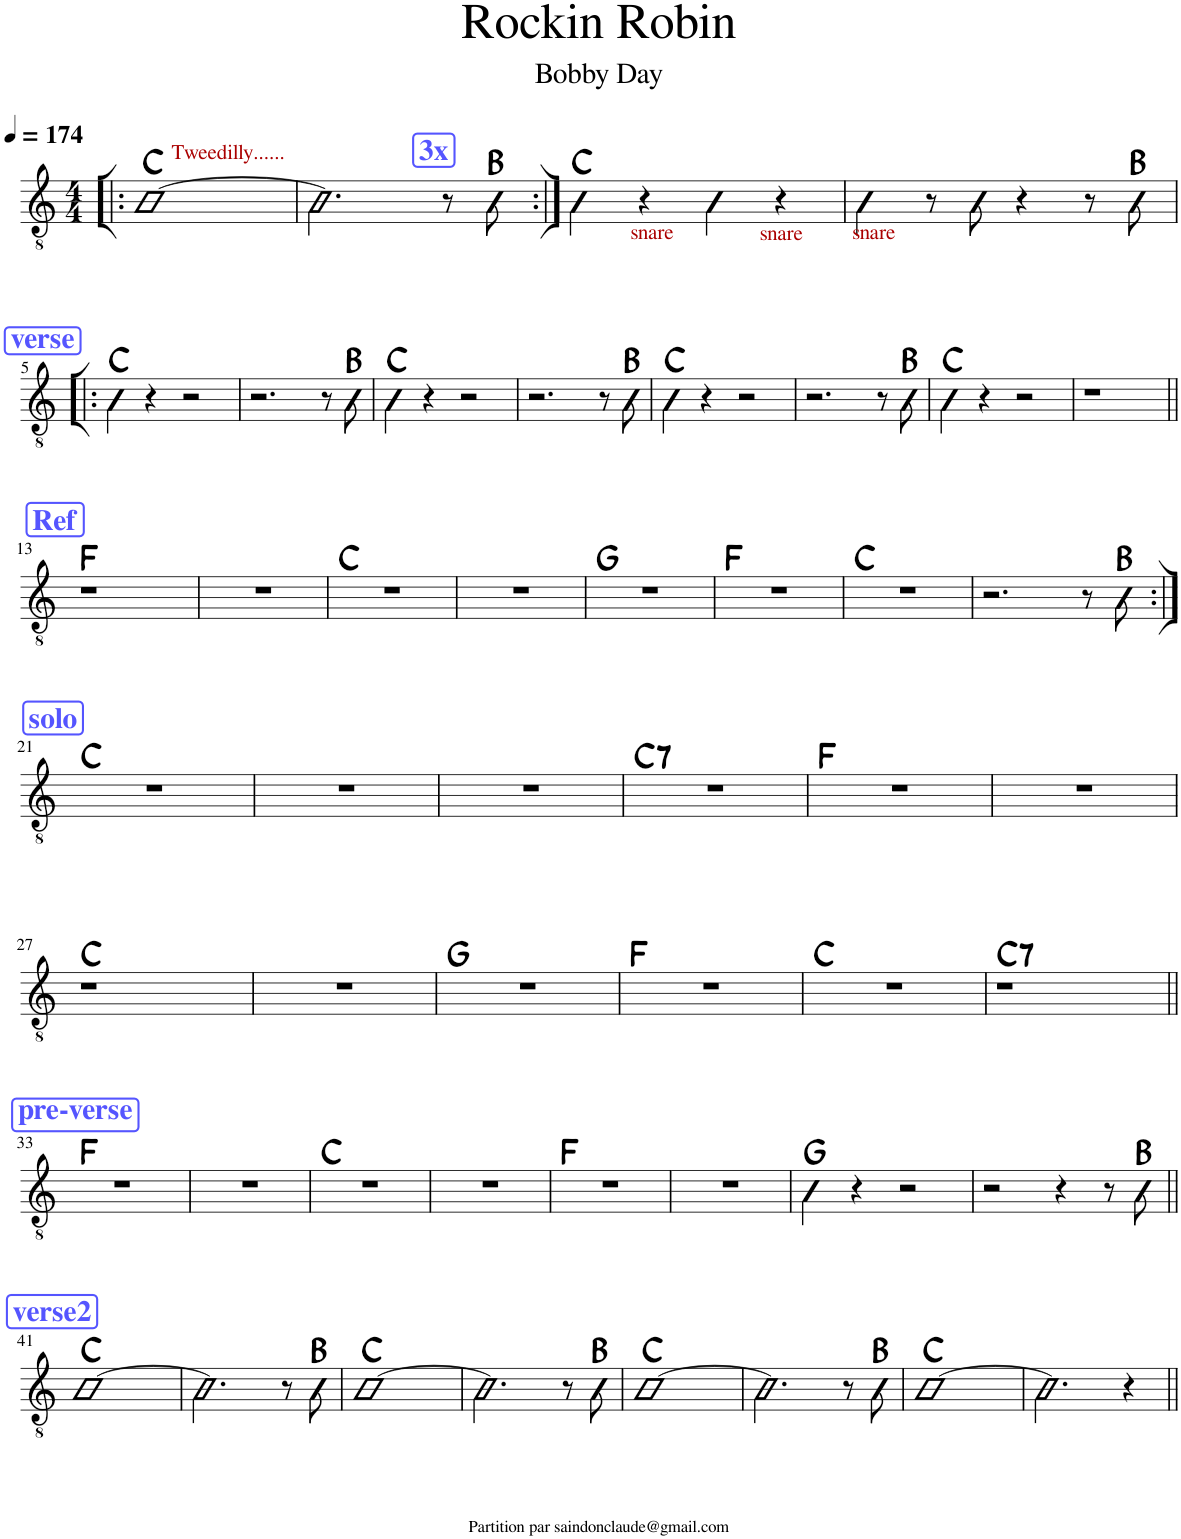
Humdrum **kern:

**kern	**harte
*part1	*part1
*staff1	*
*I"Classical Guitar	*
*I'Guit.	*
*clefGv2	*
*k[]	*
*M4/4	*
*MM174	*
=1!|:	=1!|:
!LO:TX:a:color=#AA0000:t=Tweedilly......	!
[1c	C:maj
!!LO:REH:place=s1:a:B:cj:color=#5555FF:fs=14:t=3x:qo=3.5
=2	=2
2.c\]	.
8r	.
8B\	B:maj
=3:|!	=3:|!
4c\	C:maj
!LO:TX:b:color=#AA0000:t=snare	!
4r	.
4c\	.
!LO:TX:b:color=#AA0000:t=snare	!
4r	.
=4	=4
!LO:TX:b:color=#AA0000:t=snare	!
4c\	.
8r	.
8c\	.
4r	.
8r	.
8B\	B:maj
!!LO:LB:g=z
!!LO:REH:place=s1:a:B:cj:color=#5555FF:fs=14:t=verse
=5!|:	=5!|:
4c\	C:maj
4r	.
2r	.
=6	=6
2.r	.
8r	.
8B\	B:maj
=7	=7
4c\	C:maj
4r	.
2r	.
=8	=8
2.r	.
8r	.
8B\	B:maj
=9	=9
4c\	C:maj
4r	.
2r	.
=10	=10
2.r	.
8r	.
8B\	B:maj
=11	=11
4c\	C:maj
4r	.
2r	.
=12	=12
1r	.
!!LO:LB:g=z
!!LO:REH:place=s1:a:B:cj:color=#5555FF:fs=14:t=Ref
=13||	=13||
1r	F:maj
=14	=14
1r	.
=15	=15
1r	C:maj
=16	=16
1r	.
=17	=17
1r	G:maj
=18	=18
1r	F:maj
=19	=19
1r	C:maj
=20	=20
2.r	.
8r	.
8B\	B:maj
!!LO:LB:g=z
!!LO:REH:place=s1:a:B:cj:color=#5555FF:fs=14:t=solo
=21:|!	=21:|!
1r	C:maj
=22	=22
1r	.
=23	=23
1r	.
=24	=24
!	!LO:H:kt=7
1r	C:7
=25	=25
1r	F:maj
=26	=26
1r	.
!!LO:LB:g=z
=27	=27
1r	C:maj
=28	=28
1r	.
=29	=29
1r	G:maj
=30	=30
1r	F:maj
=31	=31
1r	C:maj
=32	=32
!	!LO:H:kt=7
1r	C:7
!!LO:LB:g=z
!!LO:REH:place=s1:a:B:cj:color=#5555FF:fs=14:t=pre-verse
=33||	=33||
1r	F:maj
=34	=34
1r	.
=35	=35
1r	C:maj
=36	=36
1r	.
=37	=37
1r	F:maj
=38	=38
1r	.
=39	=39
4g\	G:maj
4r	.
2r	.
=40	=40
2r	.
4r	.
8r	.
8B\	B:maj
!!LO:LB:g=z
!!LO:REH:place=s1:a:B:cj:color=#5555FF:fs=14:t=verse2
=41||	=41||
[1c	C:maj
=42	=42
2.c\]	.
8r	.
8B\	B:maj
=43	=43
[1c	C:maj
=44	=44
2.c\]	.
8r	.
8B\	B:maj
=45	=45
[1c	C:maj
=46	=46
2.c\]	.
8r	.
8B\	B:maj
=47	=47
[1c	C:maj
=48	=48
2.c\]	.
4r	.
=||	=||
*-	*-
